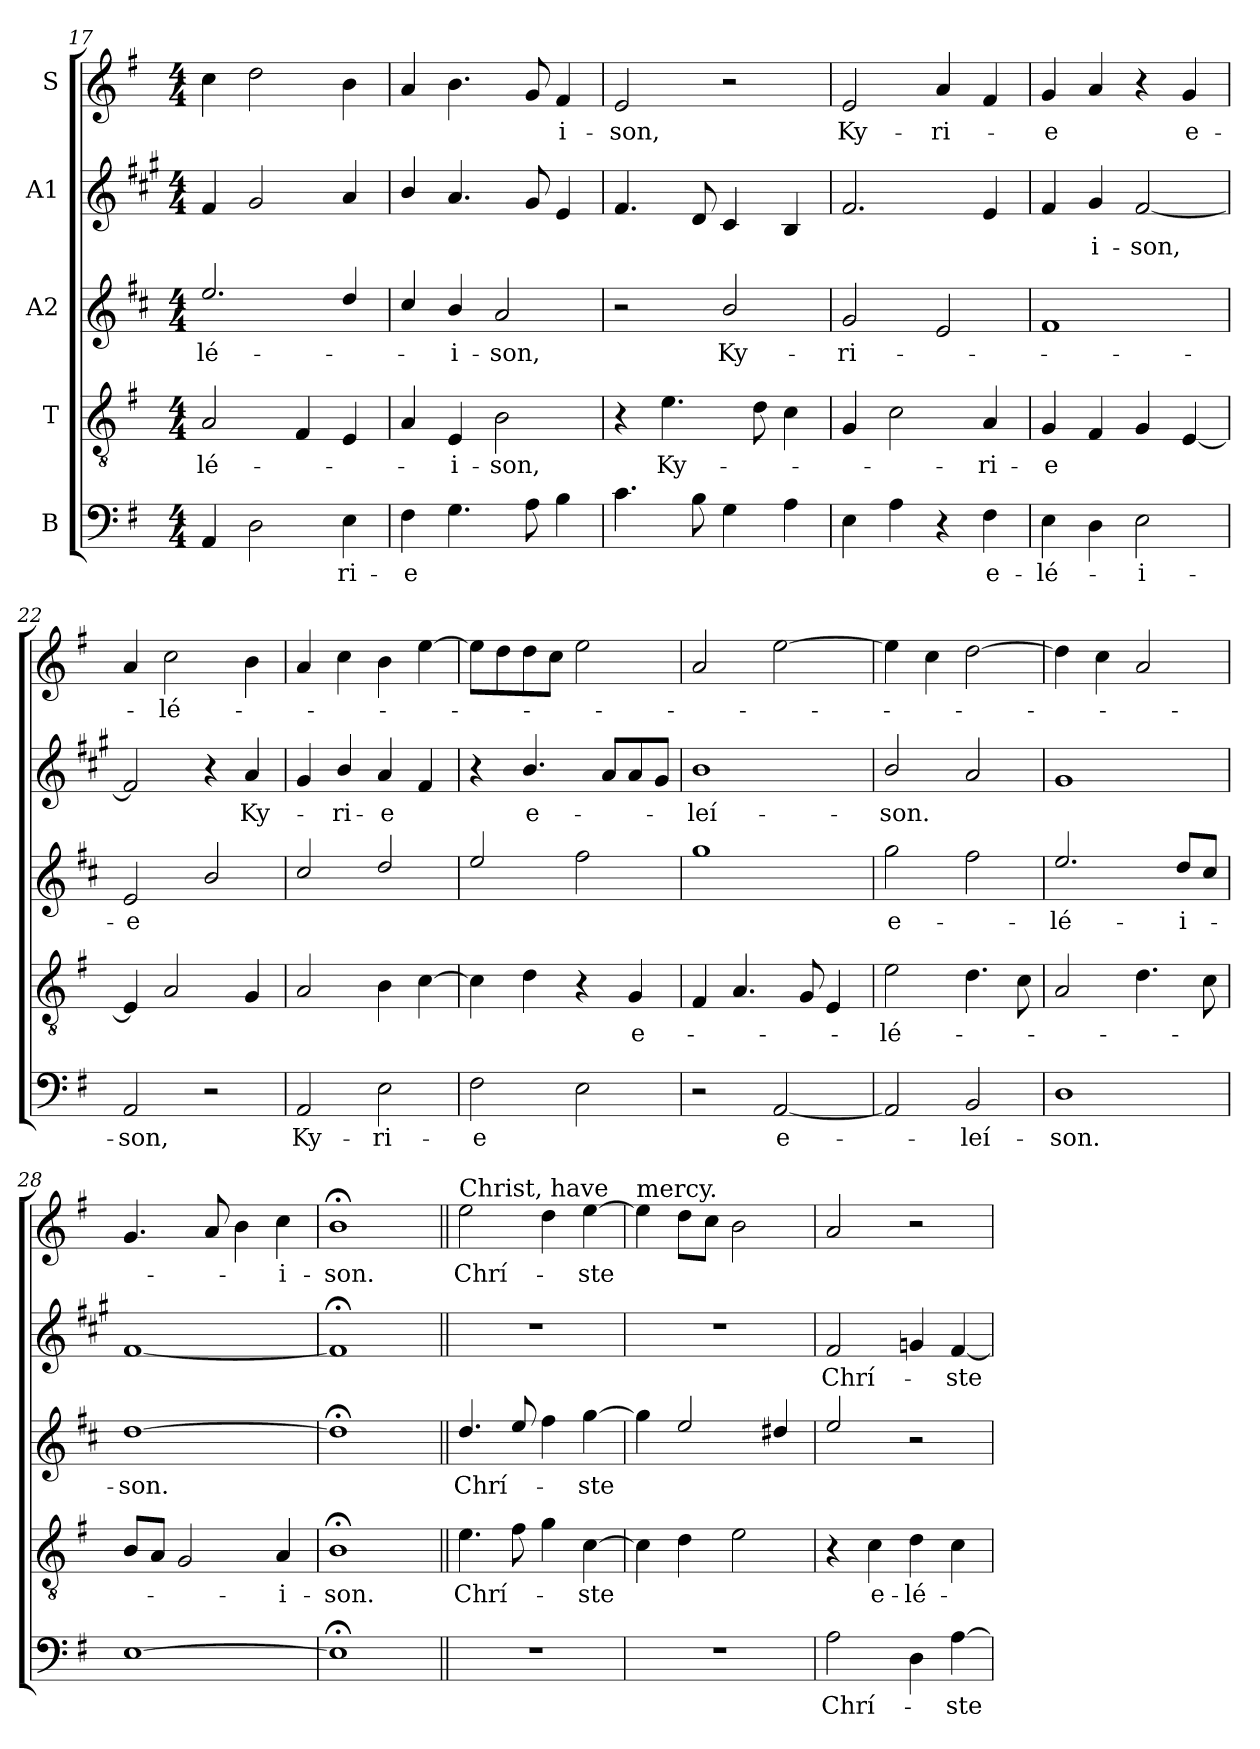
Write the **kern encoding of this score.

**kern	**text	**kern	**text	**kern	**text	**kern	**text	**kern	**text
*part5	*part5	*part4	*part4	*part3	*part3	*part2	*part2	*part1	*part1
*staff5	*staff5	*staff4	*staff4	*staff3	*staff3	*staff2	*staff2	*staff1	*staff1
*I"B	*	*I"T	*	*I"A2	*	*I"A1	*	*I"S	*
*clefF4	*	*clefGv2	*	*clefG2	*	*clefG2	*	*clefG2	*
*	*	*	*	*ITrd4c7	*	*ITrd1c2	*	*	*
*k[f#]	*	*k[f#]	*	*k[f#]	*	*k[f#]	*	*k[f#]	*
*G:	*	*G:	*	*G:	*	*G:	*	*G:	*
*M4/4	*	*M4/4	*	*M4/4	*	*M4/4	*	*M4/4	*
=17	=17	=17	=17	=17	=17	=17	=17	=17	=17
!	!	!	!LO:LY:b	!	!LO:LY:b	!	!	!	!
4AA/	.	2A/	-lé-	2.a/	-lé-	4e/	.	4cc\	.
2D\	.	.	.	.	.	2f#/	.	2dd\	.
.	.	4F#/	.	.	.	.	.	.	.
!	!LO:LY:b	!	!	!	!	!	!	!	!
4E\	-ri-	4E/	.	4g/	.	4g/	.	4b\	.
!!LO:PB:g=z
=18	=18	=18	=18	=18	=18	=18	=18	=18	=18
!	!LO:LY:b	!	!	!	!	!	!	!	!
4F#\	-e	4A/	.	4f#/	.	4a/	.	4a/	.
!	!	!	!LO:LY:b	!	!LO:LY:b	!	!	!	!
4.G\	.	4E/	-i-	4e/	-i-	4.g/	.	4.b\	.
!	!	!	!LO:LY:b	!	!LO:LY:b	!	!	!	!
.	.	2B\	-son,	2d/	-son,	.	.	.	.
8A\	.	.	.	.	.	8f#/	.	8g/	.
!	!	!	!	!	!	!	!	!	!LO:LY:b
4B\	.	.	.	.	.	4d/	.	4f#/	-i-
=19	=19	=19	=19	=19	=19	=19	=19	=19	=19
!	!	!	!	!	!	!	!	!	!LO:LY:b
4.c\	.	4r	.	2r	.	4.e/	.	2e/	-son,
!	!	!	!LO:LY:b	!	!	!	!	!	!
.	.	4.e\	Ky-	.	.	.	.	.	.
8B\	.	.	.	.	.	8c/	.	.	.
!	!	!	!	!	!LO:LY:b	!	!	!	!
4G\	.	.	.	2e/	Ky-	4B/	.	2r	.
.	.	8d\	.	.	.	.	.	.	.
4A\	.	4c\	.	.	.	4A/	.	.	.
=20	=20	=20	=20	=20	=20	=20	=20	=20	=20
!	!	!	!	!	!LO:LY:b	!	!	!	!LO:LY:b
4E\	.	4G/	.	2c/	-ri-	2.e/	.	2e/	Ky-
4A\	.	2c\	.	.	.	.	.	.	.
!	!	!	!	!	!	!	!	!	!LO:LY:b
4r	.	.	.	2A/	.	.	.	4a/	-ri-
!	!LO:LY:b	!	!LO:LY:b	!	!	!	!	!	!
4F#\	e-	4A/	-ri-	.	.	4d/	.	4f#/	.
=21	=21	=21	=21	=21	=21	=21	=21	=21	=21
!	!LO:LY:b	!	!LO:LY:b	!	!	!	!	!	!LO:LY:b
4E\	-lé-	4G/	-e	1B	.	4e/	.	4g/	-e
!	!	!	!	!	!	!	!LO:LY:b	!	!
4D\	.	4F#/	.	.	.	4f#/	-i-	4a/	.
!	!LO:LY:b	!	!	!	!	!	!LO:LY:b	!	!
2E\	-i-	4G/	.	.	.	[2e/	-son,	4r	.
!	!	!	!	!	!	!	!	!	!LO:LY:b
.	.	[4E/	.	.	.	.	.	4g/	e-
=22	=22	=22	=22	=22	=22	=22	=22	=22	=22
!	!LO:LY:b	!	!	!	!LO:LY:b	!	!	!	!
2AA/	-son,	4E/]	.	2A/	-e	2e/]	.	4a/	.
!	!	!	!	!	!	!	!	!	!LO:LY:b
.	.	2A/	.	.	.	.	.	2cc\	-lé-
2r	.	.	.	2e/	.	4r	.	.	.
!	!	!	!	!	!	!	!LO:LY:b	!	!
.	.	4G/	.	.	.	4g/	Ky-	4b\	.
=23	=23	=23	=23	=23	=23	=23	=23	=23	=23
!	!LO:LY:b	!	!	!	!	!	!	!	!
2AA/	Ky-	2A/	.	2f#/	.	4f#/	.	4a/	.
!	!	!	!	!	!	!	!LO:LY:b	!	!
.	.	.	.	.	.	4a/	-ri-	4cc\	.
!	!LO:LY:b	!	!	!	!	!	!LO:LY:b	!	!
2E\	-ri-	4B\	.	2g/	.	4g/	-e	4b\	.
.	.	[4c\	.	.	.	4e/	.	[4ee\	.
!!LO:LB:g=z
=24	=24	=24	=24	=24	=24	=24	=24	=24	=24
!	!LO:LY:b	!	!	!	!	!	!	!	!
2F#\	-e	4c\]	.	2a/	.	4r	.	8ee\L]	.
.	.	.	.	.	.	.	.	8dd\	.
!	!	!	!	!	!	!	!LO:LY:b	!	!
.	.	4d\	.	.	.	4.a/	e-	8dd\	.
.	.	.	.	.	.	.	.	8cc\J	.
2E\	.	4r	.	2b\	.	.	.	2ee\	.
.	.	.	.	.	.	8g/L	.	.	.
!	!	!	!LO:LY:b	!	!	!	!	!	!
.	.	4G/	e-	.	.	8g/	.	.	.
.	.	.	.	.	.	8f#/J	.	.	.
=25	=25	=25	=25	=25	=25	=25	=25	=25	=25
!	!	!	!	!	!	!	!LO:LY:b	!	!
2r	.	4F#/	.	1cc	.	1a	-leí-	2a/	.
.	.	4.A/	.	.	.	.	.	.	.
!	!LO:LY:b	!	!	!	!	!	!	!	!
[2AA/	e-	.	.	.	.	.	.	[2ee\	.
.	.	8G/	.	.	.	.	.	.	.
.	.	4E/	.	.	.	.	.	.	.
=26	=26	=26	=26	=26	=26	=26	=26	=26	=26
!	!	!	!LO:LY:b	!	!LO:LY:b	!	!LO:LY:b	!	!
2AA/]	.	2e\	-lé-	2cc\	e-	2a/	-son.	4ee\]	.
.	.	.	.	.	.	.	.	4cc\	.
!	!LO:LY:b	!	!	!	!	!	!	!	!
2BB/	-leí-	4.d\	.	2b\	.	2g/	.	[2dd\	.
.	.	8c\	.	.	.	.	.	.	.
=27	=27	=27	=27	=27	=27	=27	=27	=27	=27
!	!LO:LY:b	!	!	!	!LO:LY:b	!	!	!	!
1D	-son.	2A/	.	2.a/	-lé-	1f#	.	4dd\]	.
.	.	.	.	.	.	.	.	4cc\	.
.	.	4.d\	.	.	.	.	.	2a/	.
!	!	!	!	!	!LO:LY:b	!	!	!	!
.	.	.	.	8g/L	-i-	.	.	.	.
.	.	8c\	.	8f#/J	.	.	.	.	.
=28	=28	=28	=28	=28	=28	=28	=28	=28	=28
!	!	!	!	!	!LO:LY:b	!	!	!	!
[1E	.	8B/L	.	[1g	-son.	[1e	.	4.g/	.
.	.	8A/J	.	.	.	.	.	.	.
.	.	2G/	.	.	.	.	.	.	.
.	.	.	.	.	.	.	.	8a/	.
.	.	.	.	.	.	.	.	4b\	.
!	!	!	!LO:LY:b	!	!	!	!	!	!LO:LY:b
.	.	4A/	-i-	.	.	.	.	4cc\	-i-
=29	=29	=29	=29	=29	=29	=29	=29	=29	=29
!	!	!	!LO:LY:b	!	!	!	!	!	!LO:LY:b
1E;<]	.	1B;<	-son.	1g;]	.	1e;]	.	1b;<	-son.
!!LO:PB:g=z
=30||	=30||	=30||	=30||	=30||	=30||	=30||	=30||	=30||	=30||
!	!	!	!	!	!	!	!	!LO:TX:a:t=Christ, have	!
!	!	!	!LO:LY:b	!	!LO:LY:b	!	!	!	!LO:LY:b
1r	.	4.e\	Chrí-	4.g/	Chrí-	1r	.	2ee\	Chrí-
.	.	8f#\	.	8a/	.	.	.	.	.
.	.	4g\	.	4b\	.	.	.	4dd\	.
!	!	!	!LO:LY:b	!	!LO:LY:b	!	!	!	!LO:LY:b
.	.	[4c\	-ste	[4cc\	-ste	.	.	[4ee\	-ste
=31	=31	=31	=31	=31	=31	=31	=31	=31	=31
!	!	!	!	!	!	!	!	!LO:TX:a:t=mercy.	!
1r	.	4c\]	.	4cc\]	.	1r	.	4ee\]	.
.	.	4d\	.	2a/	.	.	.	8dd\L	.
.	.	.	.	.	.	.	.	8cc\J	.
.	.	2e\	.	.	.	.	.	2b\	.
.	.	.	.	4g#/	.	.	.	.	.
=32	=32	=32	=32	=32	=32	=32	=32	=32	=32
!	!LO:LY:b	!	!	!	!	!	!LO:LY:b	!	!
2A\	Chrí-	4r	.	2a/	.	2e/	Chrí-	2a/	.
!	!	!	!LO:LY:b	!	!	!	!	!	!
.	.	4c\	e-	.	.	.	.	.	.
!	!	!	!LO:LY:b	!	!	!	!	!	!
4D\	.	4d\	-lé-	2r	.	4fn/	.	2r	.
!	!LO:LY:b	!	!	!	!	!	!LO:LY:b	!	!
[4A\	-ste	4c\	.	.	.	[4e/	-ste	.	.
=	=	=	=	=	=	=	=	=	=
*-	*-	*-	*-	*-	*-	*-	*-	*-	*-
